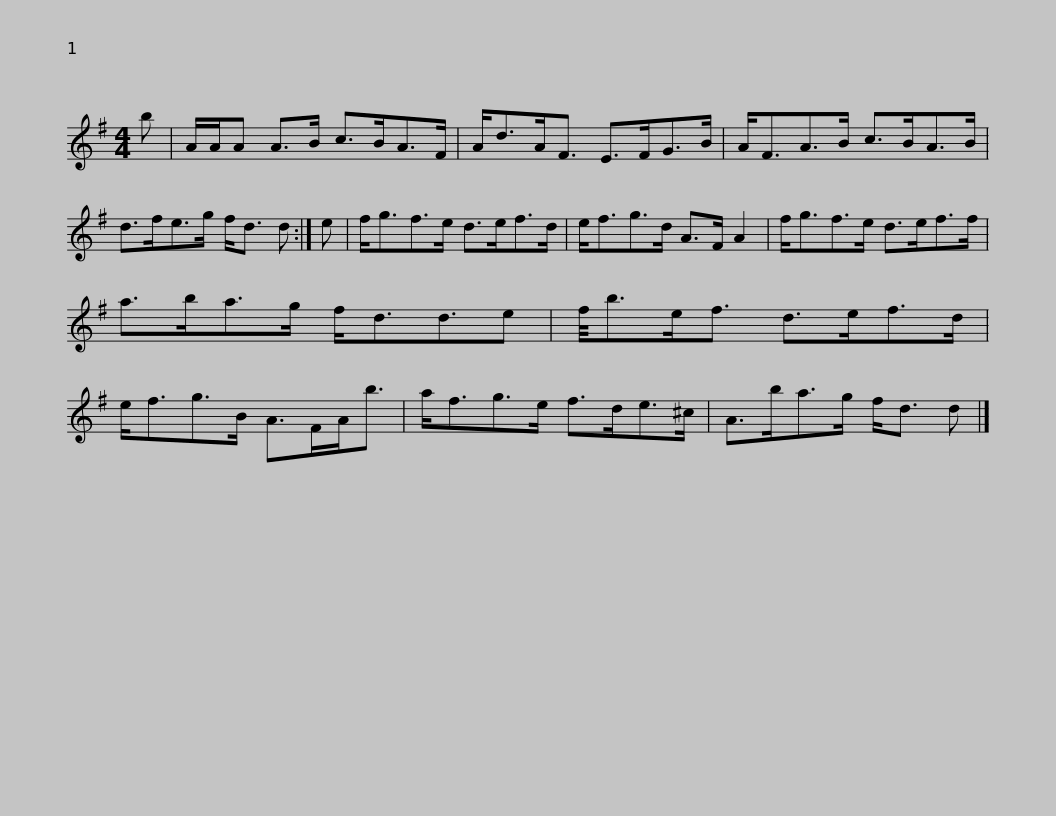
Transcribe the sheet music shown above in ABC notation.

X:1
L:1/8
M:4/4
I:linebreak $
K:G
V:1 treble
V:1
 b | A/A/A A>B c>BA>F | A<dA<F E>FG>B | A<FA>B c>BA>B | d>fe>g f<d d :| %5
 e |$ f<gf>e d>ef>d | e<fg>d A>F A2 | f<gf>e d>ef>f | a>ba>g f<dd3/2e |$ %10
 f/4b>ef3/2 d>ef>d | e<fg>B A>FA<b | a<fg>e f>de>^c | A>ba>g f<d d |] %14
